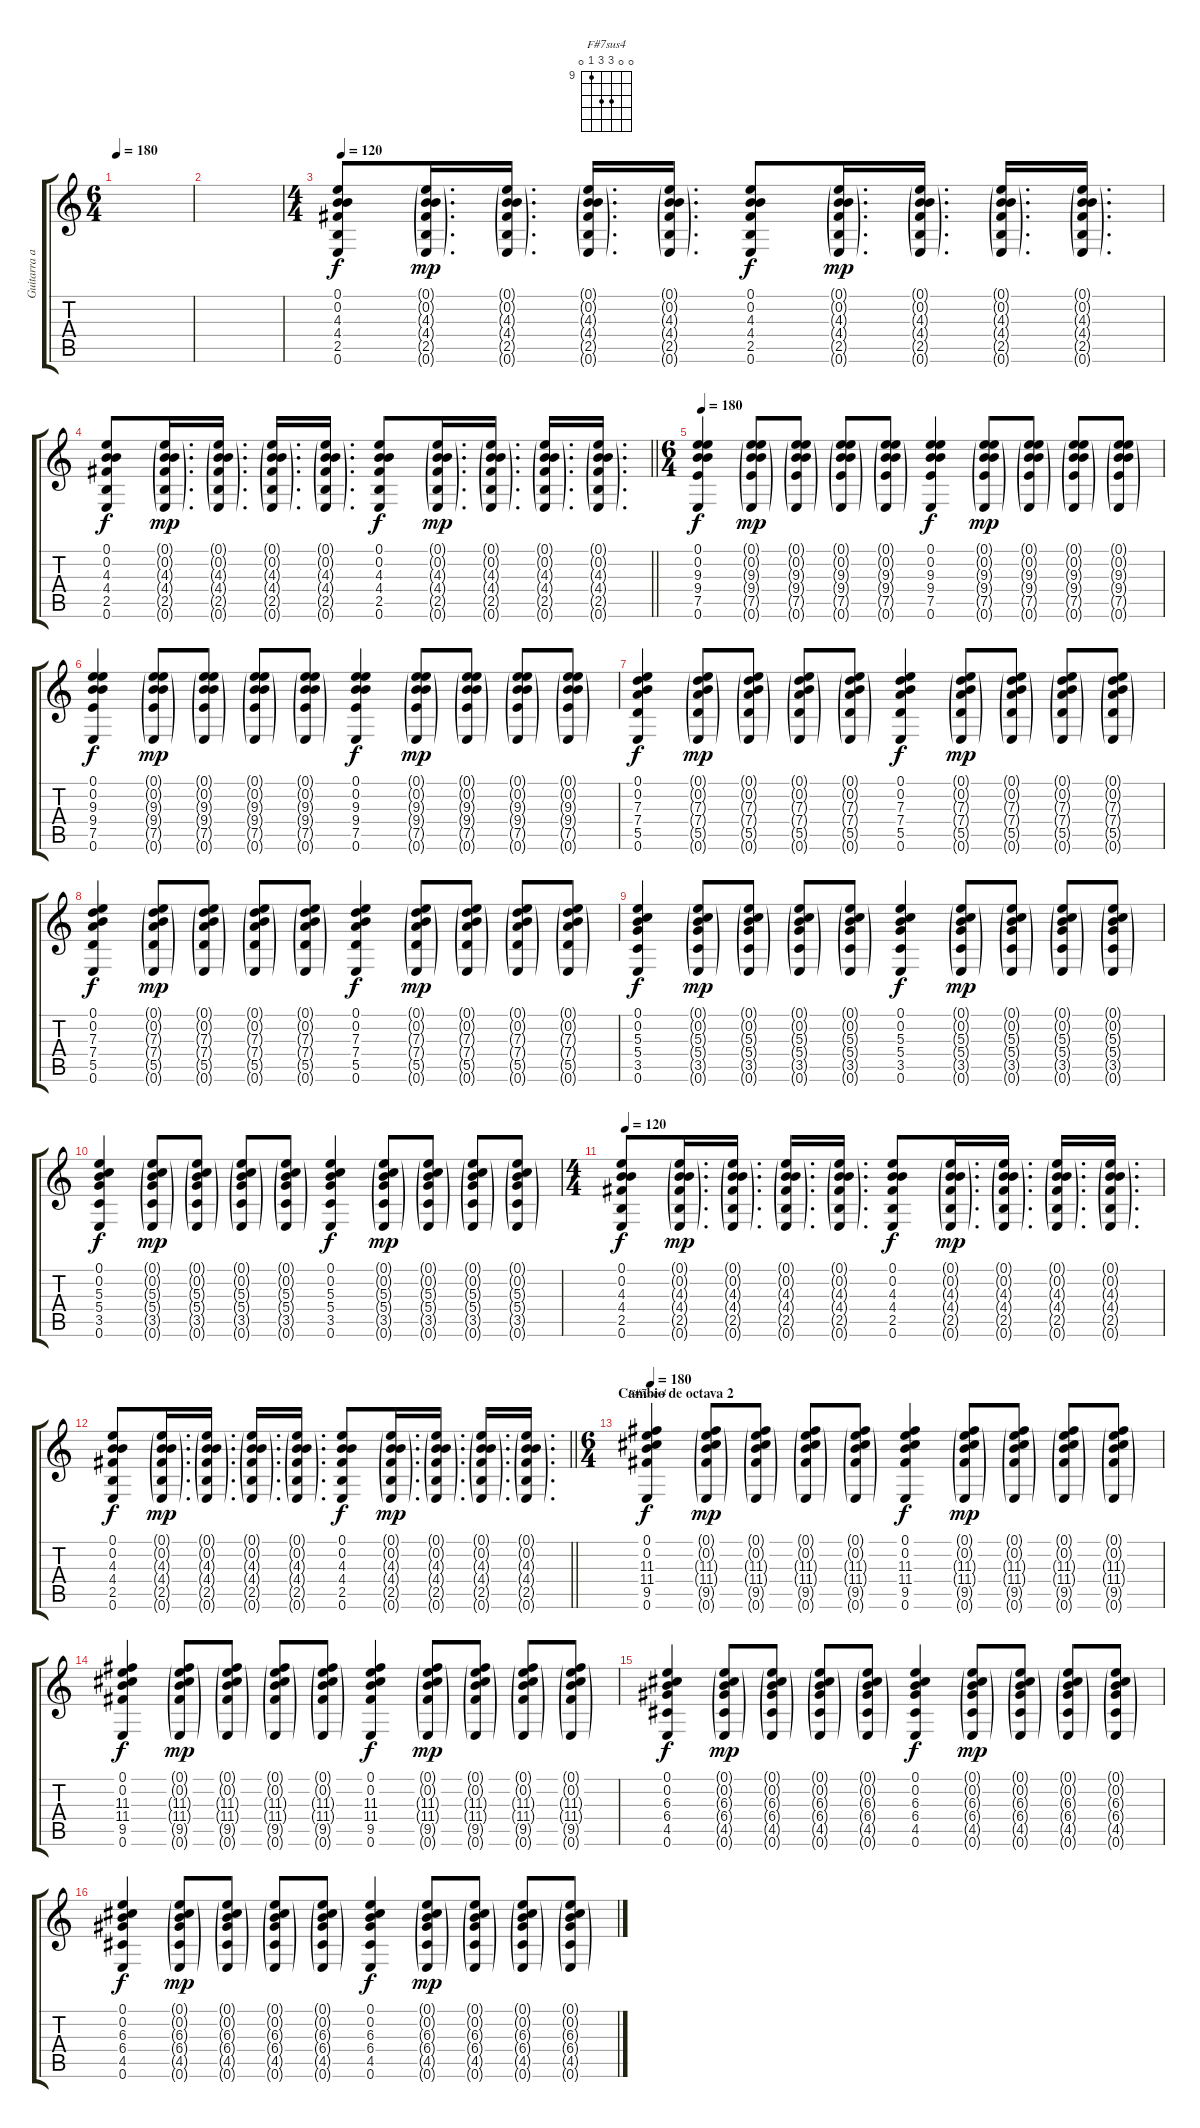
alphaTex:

\track ("Guitarra acústica" "Guitarra a") {instrument acousticguitarsteel}
\staff {score tabs}
\tuning (E4 B3 G3 D3 A2 E2) {hide}
\chord ("F#7sus4" 0 0 11 11 9 0) {firstfret 9}
\ts (6 4)
\tempo 180
\clef g2
\ks c
|
|
\ts (4 4)
\tempo 120
(0.1 0.2 4.3 4.4 2.5 0.6).8{dy f} (0.1{g} 0.2{g} 4.3{g} 4.4{g} 2.5{g} 0.6{g}).16{d dy mp} (0.1{g} 0.2{g} 4.3{g} 4.4{g} 2.5{g} 0.6{g}).16{d} (0.1{g} 0.2{g} 4.3{g} 4.4{g} 2.5{g} 0.6{g}).16{d} (0.1{g} 0.2{g} 4.3{g} 4.4{g} 2.5{g} 0.6{g}).16{d} (0.1 0.2 4.3 4.4 2.5 0.6).8{dy f} (0.1{g} 0.2{g} 4.3{g} 4.4{g} 2.5{g} 0.6{g}).16{d dy mp} (0.1{g} 0.2{g} 4.3{g} 4.4{g} 2.5{g} 0.6{g}).16{d} (0.1{g} 0.2{g} 4.3{g} 4.4{g} 2.5{g} 0.6{g}).16{d} (0.1{g} 0.2{g} 4.3{g} 4.4{g} 2.5{g} 0.6{g}).16{d} |
\barLineRight lightlight
(0.1 0.2 4.3 4.4 2.5 0.6).8{dy f} (0.1{g} 0.2{g} 4.3{g} 4.4{g} 2.5{g} 0.6{g}).16{d dy mp} (0.1{g} 0.2{g} 4.3{g} 4.4{g} 2.5{g} 0.6{g}).16{d} (0.1{g} 0.2{g} 4.3{g} 4.4{g} 2.5{g} 0.6{g}).16{d} (0.1{g} 0.2{g} 4.3{g} 4.4{g} 2.5{g} 0.6{g}).16{d} (0.1 0.2 4.3 4.4 2.5 0.6).8{dy f} (0.1{g} 0.2{g} 4.3{g} 4.4{g} 2.5{g} 0.6{g}).16{d dy mp} (0.1{g} 0.2{g} 4.3{g} 4.4{g} 2.5{g} 0.6{g}).16{d} (0.1{g} 0.2{g} 4.3{g} 4.4{g} 2.5{g} 0.6{g}).16{d} (0.1{g} 0.2{g} 4.3{g} 4.4{g} 2.5{g} 0.6{g}).16{d} |
\ts (6 4)
\tempo 180
(0.1 0.2 9.3 9.4 7.5 0.6).4{dy f} (0.1{g} 0.2{g} 9.3{g} 9.4{g} 7.5{g} 0.6{g}).8{dy mp} (0.1{g} 0.2{g} 9.3{g} 9.4{g} 7.5{g} 0.6{g}).8 (0.1{g} 0.2{g} 9.3{g} 9.4{g} 7.5{g} 0.6{g}).8 (0.1{g} 0.2{g} 9.3{g} 9.4{g} 7.5{g} 0.6{g}).8 (0.1 0.2 9.3 9.4 7.5 0.6).4{dy f} (0.1{g} 0.2{g} 9.3{g} 9.4{g} 7.5{g} 0.6{g}).8{dy mp} (0.1{g} 0.2{g} 9.3{g} 9.4{g} 7.5{g} 0.6{g}).8 (0.1{g} 0.2{g} 9.3{g} 9.4{g} 7.5{g} 0.6{g}).8 (0.1{g} 0.2{g} 9.3{g} 9.4{g} 7.5{g} 0.6{g}).8 |
(0.1 0.2 9.3 9.4 7.5 0.6).4{dy f} (0.1{g} 0.2{g} 9.3{g} 9.4{g} 7.5{g} 0.6{g}).8{dy mp} (0.1{g} 0.2{g} 9.3{g} 9.4{g} 7.5{g} 0.6{g}).8 (0.1{g} 0.2{g} 9.3{g} 9.4{g} 7.5{g} 0.6{g}).8 (0.1{g} 0.2{g} 9.3{g} 9.4{g} 7.5{g} 0.6{g}).8 (0.1 0.2 9.3 9.4 7.5 0.6).4{dy f} (0.1{g} 0.2{g} 9.3{g} 9.4{g} 7.5{g} 0.6{g}).8{dy mp} (0.1{g} 0.2{g} 9.3{g} 9.4{g} 7.5{g} 0.6{g}).8 (0.1{g} 0.2{g} 9.3{g} 9.4{g} 7.5{g} 0.6{g}).8 (0.1{g} 0.2{g} 9.3{g} 9.4{g} 7.5{g} 0.6{g}).8 |
(0.1 0.2 7.3 7.4 5.5 0.6).4{dy f} (0.1{g} 0.2{g} 7.3{g} 7.4{g} 5.5{g} 0.6{g}).8{dy mp} (0.1{g} 0.2{g} 7.3{g} 7.4{g} 5.5{g} 0.6{g}).8 (0.1{g} 0.2{g} 7.3{g} 7.4{g} 5.5{g} 0.6{g}).8 (0.1{g} 0.2{g} 7.3{g} 7.4{g} 5.5{g} 0.6{g}).8 (0.1 0.2 7.3 7.4 5.5 0.6).4{dy f} (0.1{g} 0.2{g} 7.3{g} 7.4{g} 5.5{g} 0.6{g}).8{dy mp} (0.1{g} 0.2{g} 7.3{g} 7.4{g} 5.5{g} 0.6{g}).8 (0.1{g} 0.2{g} 7.3{g} 7.4{g} 5.5{g} 0.6{g}).8 (0.1{g} 0.2{g} 7.3{g} 7.4{g} 5.5{g} 0.6{g}).8 |
(0.1 0.2 7.3 7.4 5.5 0.6).4{dy f} (0.1{g} 0.2{g} 7.3{g} 7.4{g} 5.5{g} 0.6{g}).8{dy mp} (0.1{g} 0.2{g} 7.3{g} 7.4{g} 5.5{g} 0.6{g}).8 (0.1{g} 0.2{g} 7.3{g} 7.4{g} 5.5{g} 0.6{g}).8 (0.1{g} 0.2{g} 7.3{g} 7.4{g} 5.5{g} 0.6{g}).8 (0.1 0.2 7.3 7.4 5.5 0.6).4{dy f} (0.1{g} 0.2{g} 7.3{g} 7.4{g} 5.5{g} 0.6{g}).8{dy mp} (0.1{g} 0.2{g} 7.3{g} 7.4{g} 5.5{g} 0.6{g}).8 (0.1{g} 0.2{g} 7.3{g} 7.4{g} 5.5{g} 0.6{g}).8 (0.1{g} 0.2{g} 7.3{g} 7.4{g} 5.5{g} 0.6{g}).8 |
(0.1 0.2 5.3 5.4 3.5 0.6).4{dy f} (0.1{g} 0.2{g} 5.3{g} 5.4{g} 3.5{g} 0.6{g}).8{dy mp} (0.1{g} 0.2{g} 5.3{g} 5.4{g} 3.5{g} 0.6{g}).8 (0.1{g} 0.2{g} 5.3{g} 5.4{g} 3.5{g} 0.6{g}).8 (0.1{g} 0.2{g} 5.3{g} 5.4{g} 3.5{g} 0.6{g}).8 (0.1 0.2 5.3 5.4 3.5 0.6).4{dy f} (0.1{g} 0.2{g} 5.3{g} 5.4{g} 3.5{g} 0.6{g}).8{dy mp} (0.1{g} 0.2{g} 5.3{g} 5.4{g} 3.5{g} 0.6{g}).8 (0.1{g} 0.2{g} 5.3{g} 5.4{g} 3.5{g} 0.6{g}).8 (0.1{g} 0.2{g} 5.3{g} 5.4{g} 3.5{g} 0.6{g}).8 |
(0.1 0.2 5.3 5.4 3.5 0.6).4{dy f} (0.1{g} 0.2{g} 5.3{g} 5.4{g} 3.5{g} 0.6{g}).8{dy mp} (0.1{g} 0.2{g} 5.3{g} 5.4{g} 3.5{g} 0.6{g}).8 (0.1{g} 0.2{g} 5.3{g} 5.4{g} 3.5{g} 0.6{g}).8 (0.1{g} 0.2{g} 5.3{g} 5.4{g} 3.5{g} 0.6{g}).8 (0.1 0.2 5.3 5.4 3.5 0.6).4{dy f} (0.1{g} 0.2{g} 5.3{g} 5.4{g} 3.5{g} 0.6{g}).8{dy mp} (0.1{g} 0.2{g} 5.3{g} 5.4{g} 3.5{g} 0.6{g}).8 (0.1{g} 0.2{g} 5.3{g} 5.4{g} 3.5{g} 0.6{g}).8 (0.1{g} 0.2{g} 5.3{g} 5.4{g} 3.5{g} 0.6{g}).8 |
\ts (4 4)
\tempo 120
(0.1 0.2 4.3 4.4 2.5 0.6).8{dy f} (0.1{g} 0.2{g} 4.3{g} 4.4{g} 2.5{g} 0.6{g}).16{d dy mp} (0.1{g} 0.2{g} 4.3{g} 4.4{g} 2.5{g} 0.6{g}).16{d} (0.1{g} 0.2{g} 4.3{g} 4.4{g} 2.5{g} 0.6{g}).16{d} (0.1{g} 0.2{g} 4.3{g} 4.4{g} 2.5{g} 0.6{g}).16{d} (0.1 0.2 4.3 4.4 2.5 0.6).8{dy f} (0.1{g} 0.2{g} 4.3{g} 4.4{g} 2.5{g} 0.6{g}).16{d dy mp} (0.1{g} 0.2{g} 4.3{g} 4.4{g} 2.5{g} 0.6{g}).16{d} (0.1{g} 0.2{g} 4.3{g} 4.4{g} 2.5{g} 0.6{g}).16{d} (0.1{g} 0.2{g} 4.3{g} 4.4{g} 2.5{g} 0.6{g}).16{d} |
\barLineRight lightlight
(0.1 0.2 4.3 4.4 2.5 0.6).8{dy f} (0.1{g} 0.2{g} 4.3{g} 4.4{g} 2.5{g} 0.6{g}).16{d dy mp} (0.1{g} 0.2{g} 4.3{g} 4.4{g} 2.5{g} 0.6{g}).16{d} (0.1{g} 0.2{g} 4.3{g} 4.4{g} 2.5{g} 0.6{g}).16{d} (0.1{g} 0.2{g} 4.3{g} 4.4{g} 2.5{g} 0.6{g}).16{d} (0.1 0.2 4.3 4.4 2.5 0.6).8{dy f} (0.1{g} 0.2{g} 4.3{g} 4.4{g} 2.5{g} 0.6{g}).16{d dy mp} (0.1{g} 0.2{g} 4.3{g} 4.4{g} 2.5{g} 0.6{g}).16{d} (0.1{g} 0.2{g} 4.3{g} 4.4{g} 2.5{g} 0.6{g}).16{d} (0.1{g} 0.2{g} 4.3{g} 4.4{g} 2.5{g} 0.6{g}).16{d} |
\ts (6 4)
\section ("" "Cambio de octava 2")
\tempo 180
(0.1 0.2 11.3 11.4 9.5 0.6).4{ch "F#7sus4" dy f} (0.1{g} 0.2{g} 11.3{g} 11.4{g} 9.5{g} 0.6{g}).8{dy mp} (0.1{g} 0.2{g} 11.3{g} 11.4{g} 9.5{g} 0.6{g}).8 (0.1{g} 0.2{g} 11.3{g} 11.4{g} 9.5{g} 0.6{g}).8 (0.1{g} 0.2{g} 11.3{g} 11.4{g} 9.5{g} 0.6{g}).8 (0.1 0.2 11.3 11.4 9.5 0.6).4{dy f} (0.1{g} 0.2{g} 11.3{g} 11.4{g} 9.5{g} 0.6{g}).8{dy mp} (0.1{g} 0.2{g} 11.3{g} 11.4{g} 9.5{g} 0.6{g}).8 (0.1{g} 0.2{g} 11.3{g} 11.4{g} 9.5{g} 0.6{g}).8 (0.1{g} 0.2{g} 11.3{g} 11.4{g} 9.5{g} 0.6{g}).8 |
(0.1 0.2 11.3 11.4 9.5 0.6).4{dy f} (0.1{g} 0.2{g} 11.3{g} 11.4{g} 9.5{g} 0.6{g}).8{dy mp} (0.1{g} 0.2{g} 11.3{g} 11.4{g} 9.5{g} 0.6{g}).8 (0.1{g} 0.2{g} 11.3{g} 11.4{g} 9.5{g} 0.6{g}).8 (0.1{g} 0.2{g} 11.3{g} 11.4{g} 9.5{g} 0.6{g}).8 (0.1 0.2 11.3 11.4 9.5 0.6).4{dy f} (0.1{g} 0.2{g} 11.3{g} 11.4{g} 9.5{g} 0.6{g}).8{dy mp} (0.1{g} 0.2{g} 11.3{g} 11.4{g} 9.5{g} 0.6{g}).8 (0.1{g} 0.2{g} 11.3{g} 11.4{g} 9.5{g} 0.6{g}).8 (0.1{g} 0.2{g} 11.3{g} 11.4{g} 9.5{g} 0.6{g}).8 |
(0.1 0.2 6.3 6.4 4.5 0.6).4{dy f} (0.1{g} 0.2{g} 6.3{g} 6.4{g} 4.5{g} 0.6{g}).8{dy mp} (0.1{g} 0.2{g} 6.3{g} 6.4{g} 4.5{g} 0.6{g}).8 (0.1{g} 0.2{g} 6.3{g} 6.4{g} 4.5{g} 0.6{g}).8 (0.1{g} 0.2{g} 6.3{g} 6.4{g} 4.5{g} 0.6{g}).8 (0.1 0.2 6.3 6.4 4.5 0.6).4{dy f} (0.1{g} 0.2{g} 6.3{g} 6.4{g} 4.5{g} 0.6{g}).8{dy mp} (0.1{g} 0.2{g} 6.3{g} 6.4{g} 4.5{g} 0.6{g}).8 (0.1{g} 0.2{g} 6.3{g} 6.4{g} 4.5{g} 0.6{g}).8 (0.1{g} 0.2{g} 6.3{g} 6.4{g} 4.5{g} 0.6{g}).8 |
(0.1 0.2 6.3 6.4 4.5 0.6).4{dy f} (0.1{g} 0.2{g} 6.3{g} 6.4{g} 4.5{g} 0.6{g}).8{dy mp} (0.1{g} 0.2{g} 6.3{g} 6.4{g} 4.5{g} 0.6{g}).8 (0.1{g} 0.2{g} 6.3{g} 6.4{g} 4.5{g} 0.6{g}).8 (0.1{g} 0.2{g} 6.3{g} 6.4{g} 4.5{g} 0.6{g}).8 (0.1 0.2 6.3 6.4 4.5 0.6).4{dy f} (0.1{g} 0.2{g} 6.3{g} 6.4{g} 4.5{g} 0.6{g}).8{dy mp} (0.1{g} 0.2{g} 6.3{g} 6.4{g} 4.5{g} 0.6{g}).8 (0.1{g} 0.2{g} 6.3{g} 6.4{g} 4.5{g} 0.6{g}).8 (0.1{g} 0.2{g} 6.3{g} 6.4{g} 4.5{g} 0.6{g}).8
